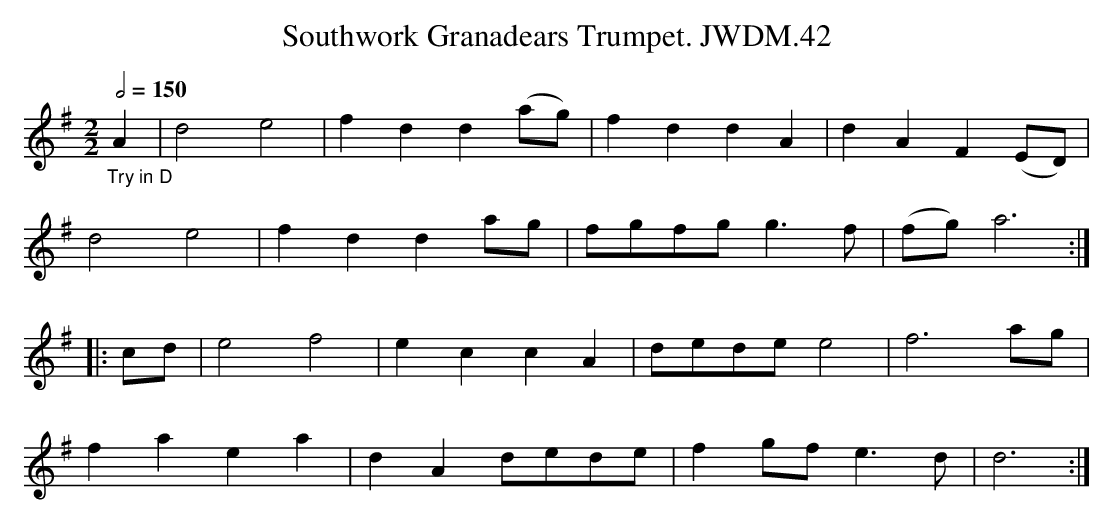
X:1
T:Southwork Granadears Trumpet. JWDM.42
L:1/4
M:2/2
Q:1/2=150
K:G
"_Try in D"A|d2e2|fdd (a/g/)|fddA|dAF (E/D/)|!
d2e2|fdd a/g/|f/g/f/g/g>f|(f/g/)a3:|!
|:c/d/|e2f2|eccA|d/e/d/e/ e2|f3a/g/|!
fa ea|dA d/e/d/e/|fg/f/e>d|d3:|
